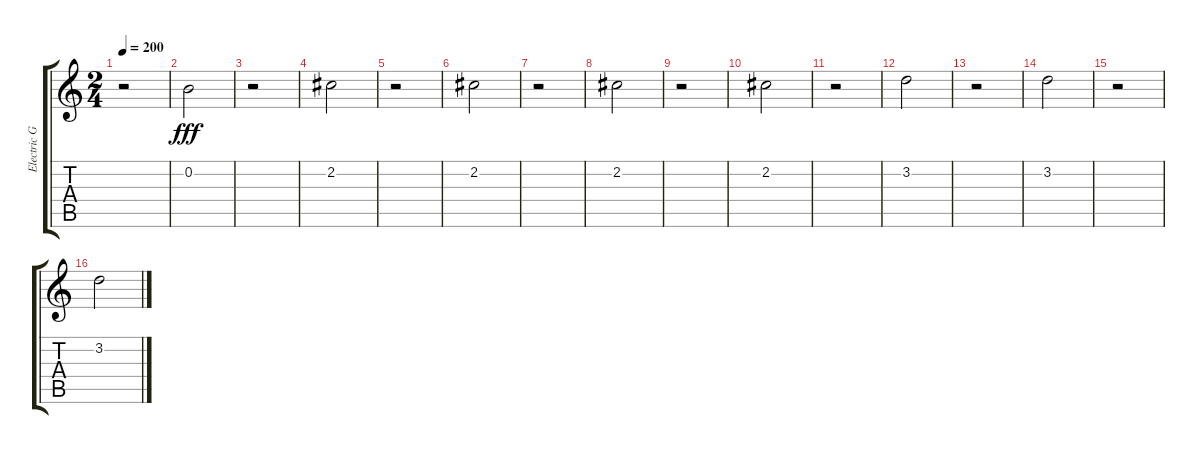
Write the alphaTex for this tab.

\track ("Electric Guitar 2" "Electric G") {instrument overdrivenguitar}
\staff {score tabs}
\tuning (E4 B3 G3 D3 A2 E2) {hide}
\ts (2 4)
\tempo 200
\clef g2
\ks c
r.2{dy fff} |
0.2.2{volume 4} |
r.2 |
2.2.2 |
r.2 |
2.2.2 |
r.2 |
2.2.2 |
r.2 |
2.2.2 |
r.2{volume 1} |
3.2.2 |
r.2 |
3.2.2 |
r.2 |
3.2.2
